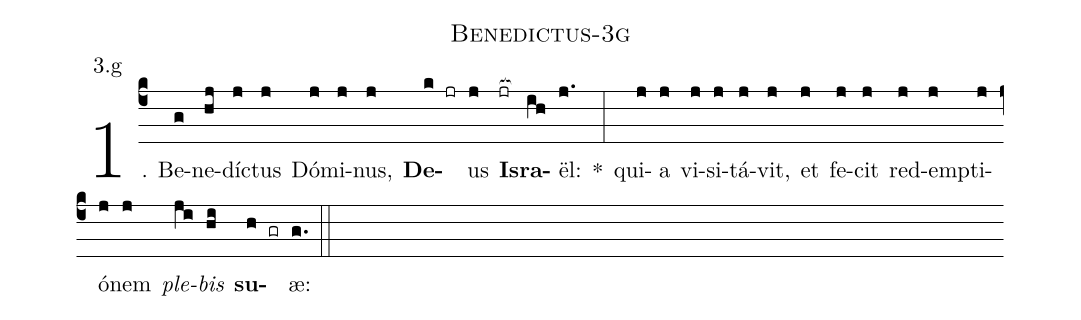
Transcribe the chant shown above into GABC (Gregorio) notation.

name: Benedictus-3g;
annotation: 3.g;
%%
(c4)1. Be(g)ne(hj)díc(j)tus(j) Dó(j)mi(j)nus,(j) <b>De</b>(k jr)us(j) <b>Is</b>(jr[ocb:1{])<b>ra</b>(ih[ocb:0}])ël:(j.) *(:) qui(j)a(j) vi(j)si(j)tá(j)vit,(j) et(j) fe(j)cit(j) red(j)emp(j)ti(j)ó(j)nem(j) <i>ple</i>(ji)<i>bis</i>(hi) <b>su</b>(h gr)æ:(g.) (::)
